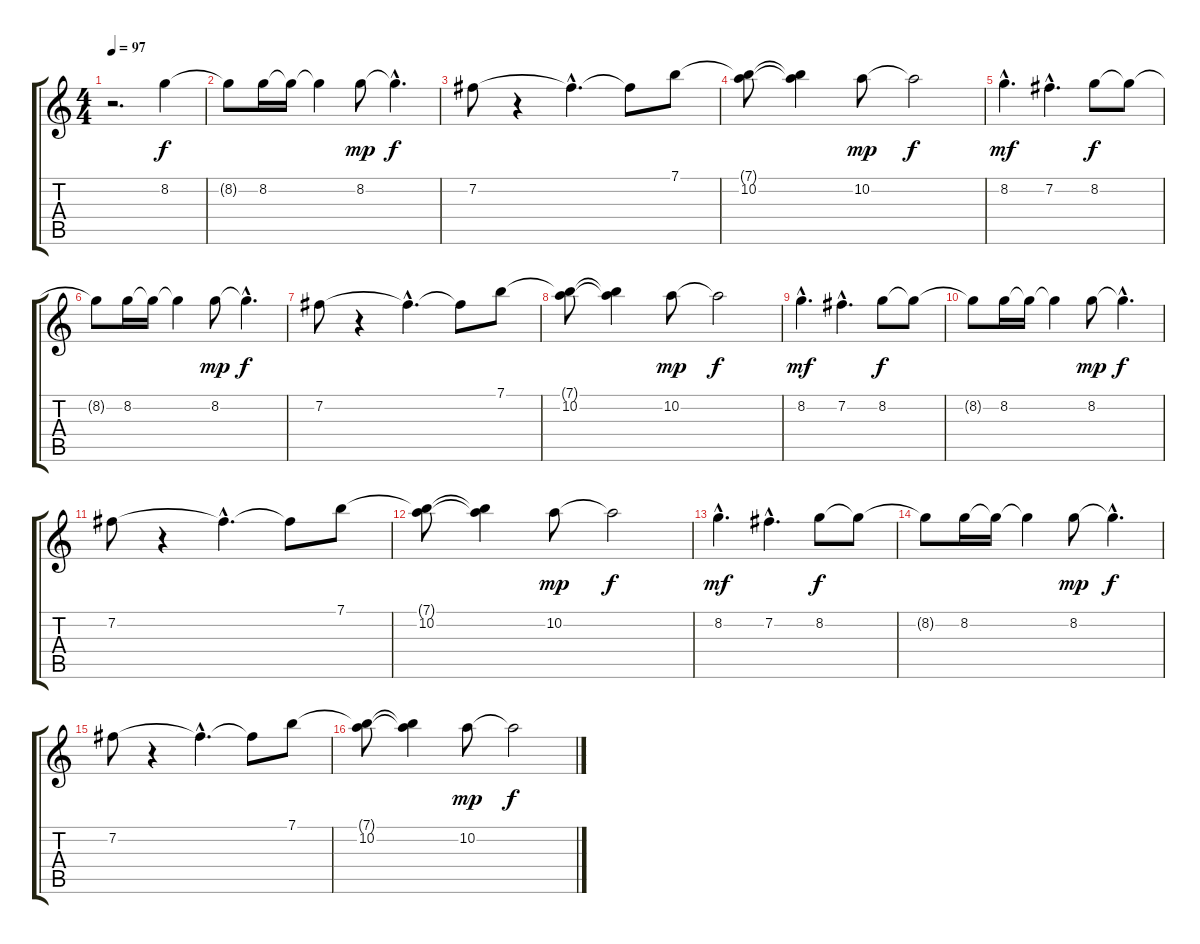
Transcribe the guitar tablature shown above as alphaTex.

\track "" {instrument distortionguitar}
\staff {score tabs}
\tuning (E4 B3 G3 D3 A2 E2) {hide}
\ts (4 4)
\tempo 97
\clef g2
\ks c
r.2{d dy f volume 12 instrument distortionguitar} 8.2.4{volume 7} |
\section ("" "")
8.2{t}.8 8.2.16{volume 12} 8.2{t}.16{volume 8} 8.2{t}.4 8.2.8{dy mp volume 12} 8.2{hac t}.4{d dy f volume 9} |
7.2.8{volume 12} r.4{volume 8} 7.2{hac t}.4{d} 7.2{t}.8 7.1.8{volume 12} |
(7.1{t} 10.2).8{volume 9} (7.1{t} 10.2{t}).4{volume 6} 10.2.8{dy mp volume 12} 10.2{t}.2{dy f volume 9} |
8.2{hac}.4{d dy mf volume 12} 7.2{hac}.4{d} 8.2.8{dy f volume 7} 8.2{t}.8 |
\section ("" "")
8.2{t}.8 8.2.16{volume 12} 8.2{t}.16{volume 8} 8.2{t}.4 8.2.8{dy mp volume 12} 8.2{hac t}.4{d dy f volume 9} |
7.2.8{volume 12} r.4{volume 8} 7.2{hac t}.4{d} 7.2{t}.8 7.1.8{volume 12} |
(7.1{t} 10.2).8{volume 9} (7.1{t} 10.2{t}).4{volume 6} 10.2.8{dy mp volume 12} 10.2{t}.2{dy f volume 9} |
8.2{hac}.4{d dy mf volume 12} 7.2{hac}.4{d} 8.2.8{dy f volume 7} 8.2{t}.8 |
\section ("" "")
8.2{t}.8 8.2.16{volume 12} 8.2{t}.16{volume 8} 8.2{t}.4 8.2.8{dy mp volume 12} 8.2{hac t}.4{d dy f volume 9} |
7.2.8{volume 12} r.4{volume 8} 7.2{hac t}.4{d} 7.2{t}.8 7.1.8{volume 12} |
(7.1{t} 10.2).8{volume 9} (7.1{t} 10.2{t}).4{volume 6} 10.2.8{dy mp volume 12} 10.2{t}.2{dy f volume 9} |
8.2{hac}.4{d dy mf volume 12} 7.2{hac}.4{d} 8.2.8{dy f volume 7} 8.2{t}.8 |
\section ("" "")
8.2{t}.8 8.2.16{volume 12} 8.2{t}.16{volume 8} 8.2{t}.4 8.2.8{dy mp volume 12} 8.2{hac t}.4{d dy f volume 9} |
7.2.8{volume 12} r.4{volume 8} 7.2{hac t}.4{d} 7.2{t}.8 7.1.8{volume 12} |
(7.1{t} 10.2).8{volume 9} (7.1{t} 10.2{t}).4{volume 6} 10.2.8{dy mp volume 12} 10.2{t}.2{dy f volume 9}
